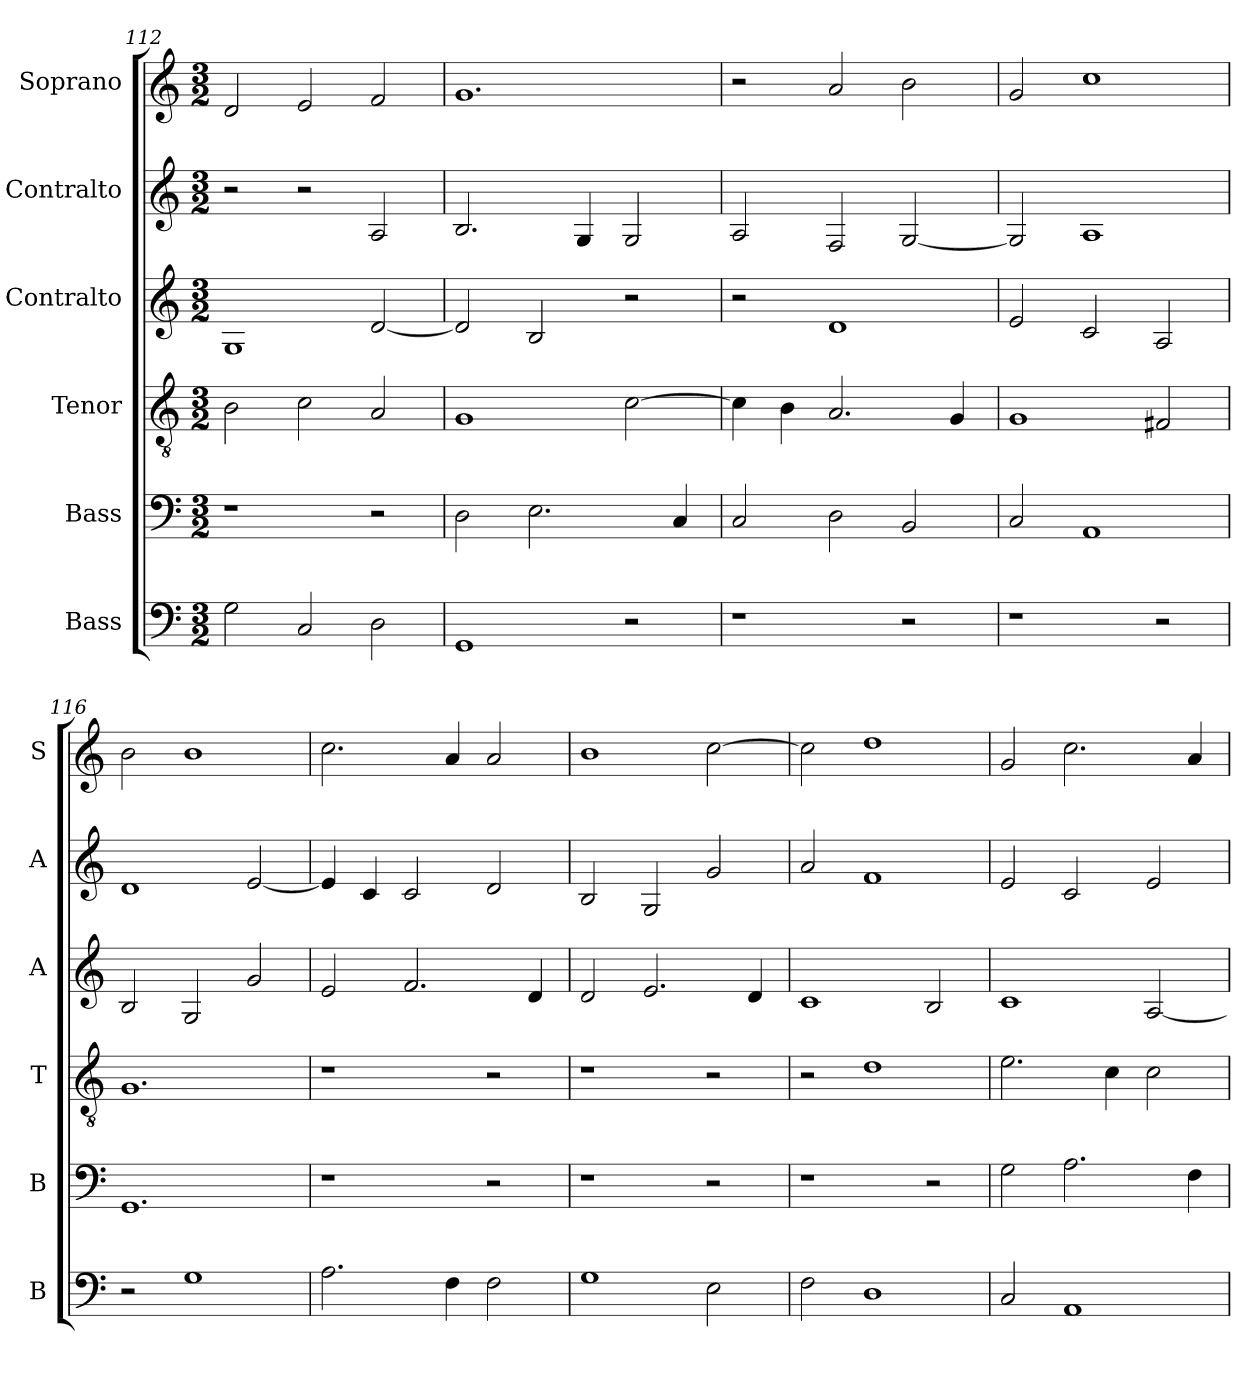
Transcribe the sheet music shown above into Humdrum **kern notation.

**kern	**kern	**kern	**kern	**kern	**kern
*part6	*part5	*part4	*part3	*part2	*part1
*staff6	*staff5	*staff4	*staff3	*staff2	*staff1
*I"Bass	*I"Bass	*I"Tenor	*I"Contralto	*I"Contralto	*I"Soprano
*I'B	*I'B	*I'T	*I'A	*I'A	*I'S
*clefF4	*clefF4	*clefGv2	*clefG2	*clefG2	*clefG2
*k[]	*k[]	*k[]	*k[]	*k[]	*k[]
*G:mix	*G:mix	*G:mix	*G:mix	*G:mix	*G:mix
*M3/2	*M3/2	*M3/2	*M3/2	*M3/2	*M3/2
=112	=112	=112	=112	=112	=112
2G	1r	2B	1G	2r	2d
2C	.	2c	.	2r	2e
2D	2r	2A	[2d	2A	2f
=113	=113	=113	=113	=113	=113
1GG	2D	1G	2d]	2.B	1.g
.	2.E	.	2B	.	.
.	.	.	.	4G	.
2r	.	[2c	2r	2G	.
.	4C	.	.	.	.
=114	=114	=114	=114	=114	=114
1r	2C	4c]	2r	2A	2r
.	.	4B	.	.	.
.	2D	2.A	1d	2F	2a
2r	2BB	.	.	[2G	2b
.	.	4G	.	.	.
=115	=115	=115	=115	=115	=115
1r	2C	1G	2e	2G]	2g
.	1AA	.	2c	1A	1cc
2r	.	2F#X	2A	.	.
=116	=116	=116	=116	=116	=116
2r	1.GG	1.G	2B	1d	2b
1G	.	.	2G	.	1b
.	.	.	2g	[2e	.
=117	=117	=117	=117	=117	=117
2.A	1r	1r	2e	4e]	2.cc
.	.	.	.	4c	.
.	.	.	2.f	2c	.
4F	.	.	.	.	4a
2F	2r	2r	.	2d	2a
.	.	.	4d	.	.
=118	=118	=118	=118	=118	=118
1G	1r	1r	2d	2B	1b
.	.	.	2.e	2G	.
2E	2r	2r	.	2g	[2cc
.	.	.	4d	.	.
=119	=119	=119	=119	=119	=119
2F	1r	2r	1c	2a	2cc]
1D	.	1d	.	1f	1dd
.	2r	.	2B	.	.
=120	=120	=120	=120	=120	=120
2C	2G	2.e	1c	2e	2g
1AA	2.A	.	.	2c	2.cc
.	.	4c	.	.	.
.	.	2c	[2A	2e	.
.	4F	.	.	.	4a
=	=	=	=	=	=
*-	*-	*-	*-	*-	*-
